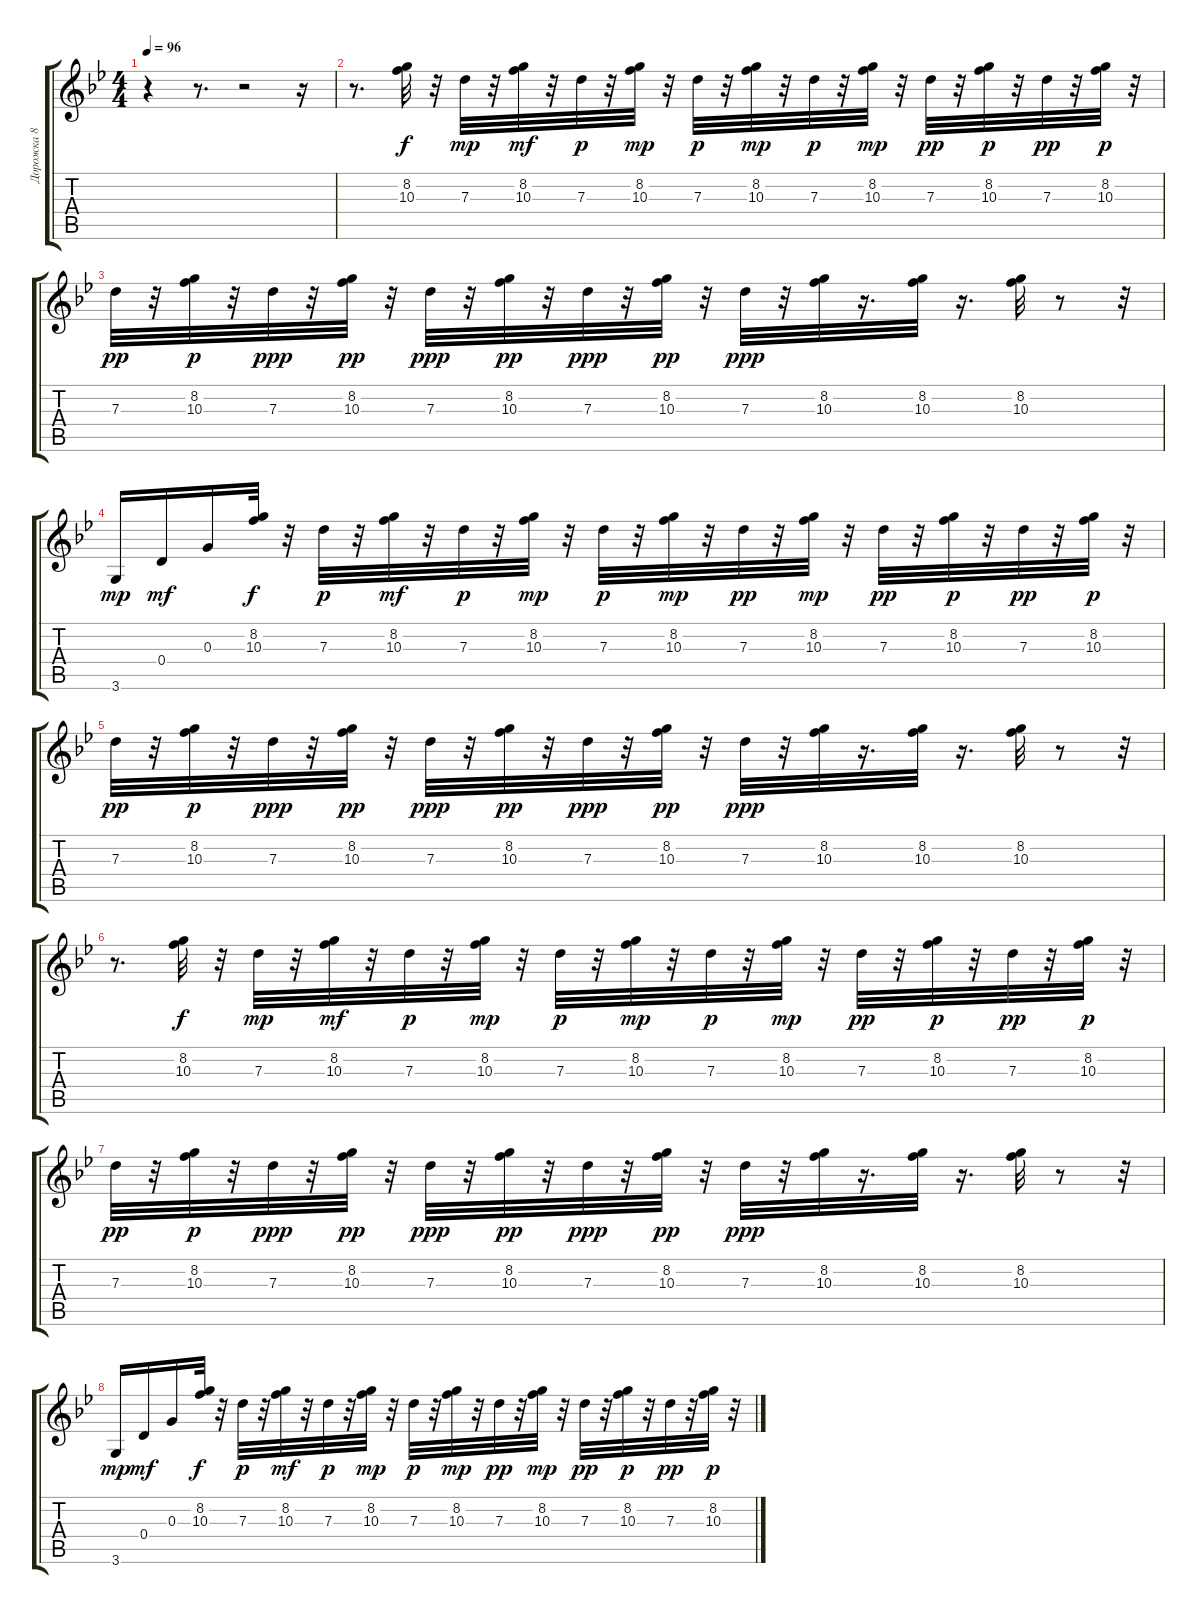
\track ("Дорожка 8" "Дорожка 8") {instrument acousticguitarsteel}
\staff {score tabs}
\tuning (E4 B3 G3 D3 A2 E2) {hide}
\ts (4 4)
\tempo 96
\clef g2
\ks bb
r.4{dy mf} r.8{d} r.2 r.16 |
r.8{d} (8.2 10.3).32{dy f balance 16 instrument slapbass1} r.32 7.3.32{dy mp balance 0} r.32 (8.2 10.3).32{dy mf balance 0} r.32 7.3.32{dy p balance 16} r.32 (8.2 10.3).32{dy mp balance 16} r.32 7.3.32{dy p balance 0} r.32 (8.2 10.3).32{dy mp balance 0} r.32 7.3.32{dy p balance 16} r.32 (8.2 10.3).32{dy mp balance 16} r.32 7.3.32{dy pp balance 0} r.32 (8.2 10.3).32{dy p balance 0} r.32 7.3.32{dy pp balance 16} r.32 (8.2 10.3).32{dy p balance 16} r.32 |
7.3.32{dy pp balance 0} r.32 (8.2 10.3).32{dy p balance 0} r.32 7.3.32{dy ppp balance 16} r.32 (8.2 10.3).32{dy pp balance 16} r.32 7.3.32{dy ppp balance 0} r.32 (8.2 10.3).32{dy pp balance 0} r.32 7.3.32{dy ppp balance 16} r.32 (8.2 10.3).32{dy pp balance 16} r.32 7.3.32{dy ppp balance 0} r.32 (8.2 10.3).32{balance 0} r.16{d} (8.2 10.3).32{balance 16} r.16{d} (8.2 10.3).32{balance 0} r.8 r.32 |
3.6.16{dy mp balance 16} 0.4.16{dy mf} 0.3.16 (8.2 10.3).32{dy f balance 16} r.32 7.3.32{dy p balance 0} r.32 (8.2 10.3).32{dy mf balance 0} r.32 7.3.32{dy p balance 16} r.32 (8.2 10.3).32{dy mp balance 16} r.32 7.3.32{dy p balance 0} r.32 (8.2 10.3).32{dy mp balance 0} r.32 7.3.32{dy pp balance 16} r.32 (8.2 10.3).32{dy mp balance 16} r.32 7.3.32{dy pp balance 0} r.32 (8.2 10.3).32{dy p balance 0} r.32 7.3.32{dy pp balance 16} r.32 (8.2 10.3).32{dy p balance 16} r.32 |
7.3.32{dy pp balance 0} r.32 (8.2 10.3).32{dy p balance 0} r.32 7.3.32{dy ppp balance 16} r.32 (8.2 10.3).32{dy pp balance 16} r.32 7.3.32{dy ppp balance 0} r.32 (8.2 10.3).32{dy pp balance 0} r.32 7.3.32{dy ppp balance 16} r.32 (8.2 10.3).32{dy pp balance 16} r.32 7.3.32{dy ppp balance 0} r.32 (8.2 10.3).32{balance 0} r.16{d} (8.2 10.3).32{balance 16} r.16{d} (8.2 10.3).32{balance 0} r.8 r.32 |
r.8{d} (8.2 10.3).32{dy f balance 16} r.32 7.3.32{dy mp balance 0} r.32 (8.2 10.3).32{dy mf balance 0} r.32 7.3.32{dy p balance 16} r.32 (8.2 10.3).32{dy mp balance 16} r.32 7.3.32{dy p balance 0} r.32 (8.2 10.3).32{dy mp balance 0} r.32 7.3.32{dy p balance 16} r.32 (8.2 10.3).32{dy mp balance 16} r.32 7.3.32{dy pp balance 0} r.32 (8.2 10.3).32{dy p balance 0} r.32 7.3.32{dy pp balance 16} r.32 (8.2 10.3).32{dy p balance 16} r.32 |
7.3.32{dy pp balance 0} r.32 (8.2 10.3).32{dy p balance 0} r.32 7.3.32{dy ppp balance 16} r.32 (8.2 10.3).32{dy pp balance 16} r.32 7.3.32{dy ppp balance 0} r.32 (8.2 10.3).32{dy pp balance 0} r.32 7.3.32{dy ppp balance 16} r.32 (8.2 10.3).32{dy pp balance 16} r.32 7.3.32{dy ppp balance 0} r.32 (8.2 10.3).32{balance 0} r.16{d} (8.2 10.3).32{balance 16} r.16{d} (8.2 10.3).32{balance 0} r.8 r.32 |
3.6.16{dy mp balance 16} 0.4.16{dy mf} 0.3.16 (8.2 10.3).32{dy f balance 16} r.32 7.3.32{dy p balance 0} r.32 (8.2 10.3).32{dy mf balance 0} r.32 7.3.32{dy p balance 16} r.32 (8.2 10.3).32{dy mp balance 16} r.32 7.3.32{dy p balance 0} r.32 (8.2 10.3).32{dy mp balance 0} r.32 7.3.32{dy pp balance 16} r.32 (8.2 10.3).32{dy mp balance 16} r.32 7.3.32{dy pp balance 0} r.32 (8.2 10.3).32{dy p balance 0} r.32 7.3.32{dy pp balance 16} r.32 (8.2 10.3).32{dy p balance 16} r.32
